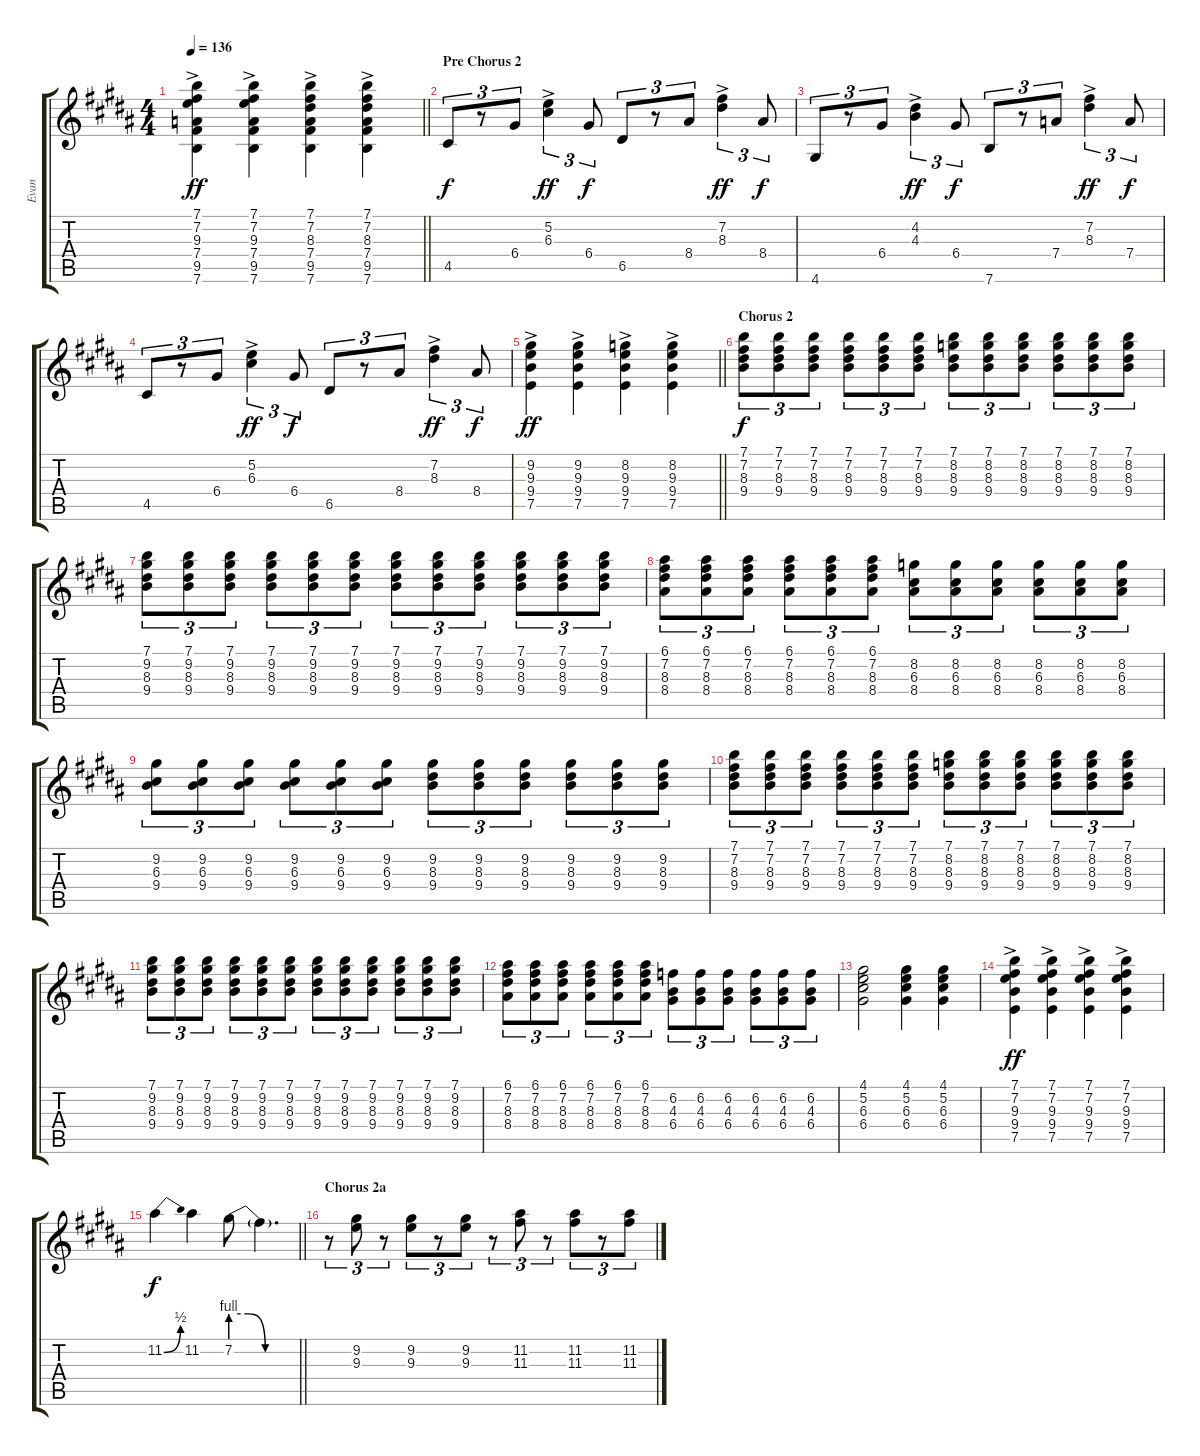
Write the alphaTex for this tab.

\track ("Evan" "Evan") {instrument overdrivenguitar}
\staff {score tabs}
\tuning (E4 B3 G3 D3 A2 E2) {hide}
\ts (4 4)
\tempo 136
\clef g2
\barLineRight lightlight
\ks b
(7.1{ac} 7.2{ac} 9.3{ac} 7.4{ac} 9.5{ac} 7.6{ac}).4{dy ff} (7.1{ac} 7.2{ac} 9.3{ac} 7.4{ac} 9.5{ac} 7.6{ac}).4 (7.1{ac} 7.2{ac} 8.3{ac} 7.4{ac} 9.5{ac} 7.6{ac}).4 (7.1{ac} 7.2{ac} 8.3{ac} 7.4{ac} 9.5{ac} 7.6{ac}).4 |
\section ("" "Pre Chorus 2")
4.5.8{tu (3 2) dy f} r.8{tu (3 2)} 6.4.8{tu (3 2)} (5.2{ac} 6.3{ac}).4{tu (3 2) dy ff} 6.4.8{tu (3 2) dy f} 6.5.8{tu (3 2)} r.8{tu (3 2)} 8.4.8{tu (3 2)} (7.2{ac} 8.3{ac}).4{tu (3 2) dy ff} 8.4.8{tu (3 2) dy f} |
4.6.8{tu (3 2)} r.8{tu (3 2)} 6.4.8{tu (3 2)} (4.2{ac} 4.3{ac}).4{tu (3 2) dy ff} 6.4.8{tu (3 2) dy f} 7.6.8{tu (3 2)} r.8{tu (3 2)} 7.4.8{tu (3 2)} (7.2{ac} 8.3{ac}).4{tu (3 2) dy ff} 7.4.8{tu (3 2) dy f} |
4.5.8{tu (3 2)} r.8{tu (3 2)} 6.4.8{tu (3 2)} (5.2{ac} 6.3{ac}).4{tu (3 2) dy ff} 6.4.8{tu (3 2) dy f} 6.5.8{tu (3 2)} r.8{tu (3 2)} 8.4.8{tu (3 2)} (7.2{ac} 8.3{ac}).4{tu (3 2) dy ff} 8.4.8{tu (3 2) dy f} |
\barLineRight lightlight
(9.2{ac} 9.3{ac} 9.4{ac} 7.5{ac}).4{dy ff} (9.2{ac} 9.3{ac} 9.4{ac} 7.5{ac}).4 (8.2{ac} 9.3{ac} 9.4{ac} 7.5{ac}).4 (8.2{ac} 9.3{ac} 9.4{ac} 7.5{ac}).4 |
\section ("" "Chorus 2")
(7.1 7.2 8.3 9.4).8{tu (3 2) dy f} (7.1 7.2 8.3 9.4).8{tu (3 2)} (7.1 7.2 8.3 9.4).8{tu (3 2)} (7.1 7.2 8.3 9.4).8{tu (3 2)} (7.1 7.2 8.3 9.4).8{tu (3 2)} (7.1 7.2 8.3 9.4).8{tu (3 2)} (7.1 8.2 8.3 9.4).8{tu (3 2)} (7.1 8.2 8.3 9.4).8{tu (3 2)} (7.1 8.2 8.3 9.4).8{tu (3 2)} (7.1 8.2 8.3 9.4).8{tu (3 2)} (7.1 8.2 8.3 9.4).8{tu (3 2)} (7.1 8.2 8.3 9.4).8{tu (3 2)} |
(7.1 9.2 8.3 9.4).8{tu (3 2)} (7.1 9.2 8.3 9.4).8{tu (3 2)} (7.1 9.2 8.3 9.4).8{tu (3 2)} (7.1 9.2 8.3 9.4).8{tu (3 2)} (7.1 9.2 8.3 9.4).8{tu (3 2)} (7.1 9.2 8.3 9.4).8{tu (3 2)} (7.1 9.2 8.3 9.4).8{tu (3 2)} (7.1 9.2 8.3 9.4).8{tu (3 2)} (7.1 9.2 8.3 9.4).8{tu (3 2)} (7.1 9.2 8.3 9.4).8{tu (3 2)} (7.1 9.2 8.3 9.4).8{tu (3 2)} (7.1 9.2 8.3 9.4).8{tu (3 2)} |
(6.1 7.2 8.3 8.4).8{tu (3 2)} (6.1 7.2 8.3 8.4).8{tu (3 2)} (6.1 7.2 8.3 8.4).8{tu (3 2)} (6.1 7.2 8.3 8.4).8{tu (3 2)} (6.1 7.2 8.3 8.4).8{tu (3 2)} (6.1 7.2 8.3 8.4).8{tu (3 2)} (8.2 6.3 8.4).8{tu (3 2)} (8.2 6.3 8.4).8{tu (3 2)} (8.2 6.3 8.4).8{tu (3 2)} (8.2 6.3 8.4).8{tu (3 2)} (8.2 6.3 8.4).8{tu (3 2)} (8.2 6.3 8.4).8{tu (3 2)} |
(9.2 6.3 9.4).8{tu (3 2)} (9.2 6.3 9.4).8{tu (3 2)} (9.2 6.3 9.4).8{tu (3 2)} (9.2 6.3 9.4).8{tu (3 2)} (9.2 6.3 9.4).8{tu (3 2)} (9.2 6.3 9.4).8{tu (3 2)} (9.2 8.3 9.4).8{tu (3 2)} (9.2 8.3 9.4).8{tu (3 2)} (9.2 8.3 9.4).8{tu (3 2)} (9.2 8.3 9.4).8{tu (3 2)} (9.2 8.3 9.4).8{tu (3 2)} (9.2 8.3 9.4).8{tu (3 2)} |
(7.1 7.2 8.3 9.4).8{tu (3 2)} (7.1 7.2 8.3 9.4).8{tu (3 2)} (7.1 7.2 8.3 9.4).8{tu (3 2)} (7.1 7.2 8.3 9.4).8{tu (3 2)} (7.1 7.2 8.3 9.4).8{tu (3 2)} (7.1 7.2 8.3 9.4).8{tu (3 2)} (7.1 8.2 8.3 9.4).8{tu (3 2)} (7.1 8.2 8.3 9.4).8{tu (3 2)} (7.1 8.2 8.3 9.4).8{tu (3 2)} (7.1 8.2 8.3 9.4).8{tu (3 2)} (7.1 8.2 8.3 9.4).8{tu (3 2)} (7.1 8.2 8.3 9.4).8{tu (3 2)} |
(7.1 9.2 8.3 9.4).8{tu (3 2)} (7.1 9.2 8.3 9.4).8{tu (3 2)} (7.1 9.2 8.3 9.4).8{tu (3 2)} (7.1 9.2 8.3 9.4).8{tu (3 2)} (7.1 9.2 8.3 9.4).8{tu (3 2)} (7.1 9.2 8.3 9.4).8{tu (3 2)} (7.1 9.2 8.3 9.4).8{tu (3 2)} (7.1 9.2 8.3 9.4).8{tu (3 2)} (7.1 9.2 8.3 9.4).8{tu (3 2)} (7.1 9.2 8.3 9.4).8{tu (3 2)} (7.1 9.2 8.3 9.4).8{tu (3 2)} (7.1 9.2 8.3 9.4).8{tu (3 2)} |
(6.1 7.2 8.3 8.4).8{tu (3 2)} (6.1 7.2 8.3 8.4).8{tu (3 2)} (6.1 7.2 8.3 8.4).8{tu (3 2)} (6.1 7.2 8.3 8.4).8{tu (3 2)} (6.1 7.2 8.3 8.4).8{tu (3 2)} (6.1 7.2 8.3 8.4).8{tu (3 2)} (6.2 4.3 6.4).8{tu (3 2)} (6.2 4.3 6.4).8{tu (3 2)} (6.2 4.3 6.4).8{tu (3 2)} (6.2 4.3 6.4).8{tu (3 2)} (6.2 4.3 6.4).8{tu (3 2)} (6.2 4.3 6.4).8{tu (3 2)} |
(4.1 5.2 6.3 6.4).2 (4.1 5.2 6.3 6.4).4 (4.1 5.2 6.3 6.4).4 |
(7.1{ac} 7.2{ac} 9.3{ac} 9.4{ac} 7.5{ac}).4{dy ff} (7.1{ac} 7.2{ac} 9.3{ac} 9.4{ac} 7.5{ac}).4 (7.1{ac} 7.2{ac} 9.3{ac} 9.4{ac} 7.5{ac}).4 (7.1{ac} 7.2{ac} 9.3{ac} 9.4{ac} 7.5{ac}).4 |
\barLineRight lightlight
11.2{be (bend 0 0 60 2)}.4{dy f} 11.2.4 7.2{be (custom 0 4 15 4 30 0 60 0)}.8 7.2{t}.4{d} |
\section ("" "Chorus 2a")
r.8{tu (3 2)} (9.2 9.3).8{tu (3 2)} r.8{tu (3 2)} (9.2 9.3).8{tu (3 2)} r.8{tu (3 2)} (9.2 9.3).8{tu (3 2)} r.8{tu (3 2)} (11.2 11.3).8{tu (3 2)} r.8{tu (3 2)} (11.2 11.3).8{tu (3 2)} r.8{tu (3 2)} (11.2 11.3).8{tu (3 2)}
